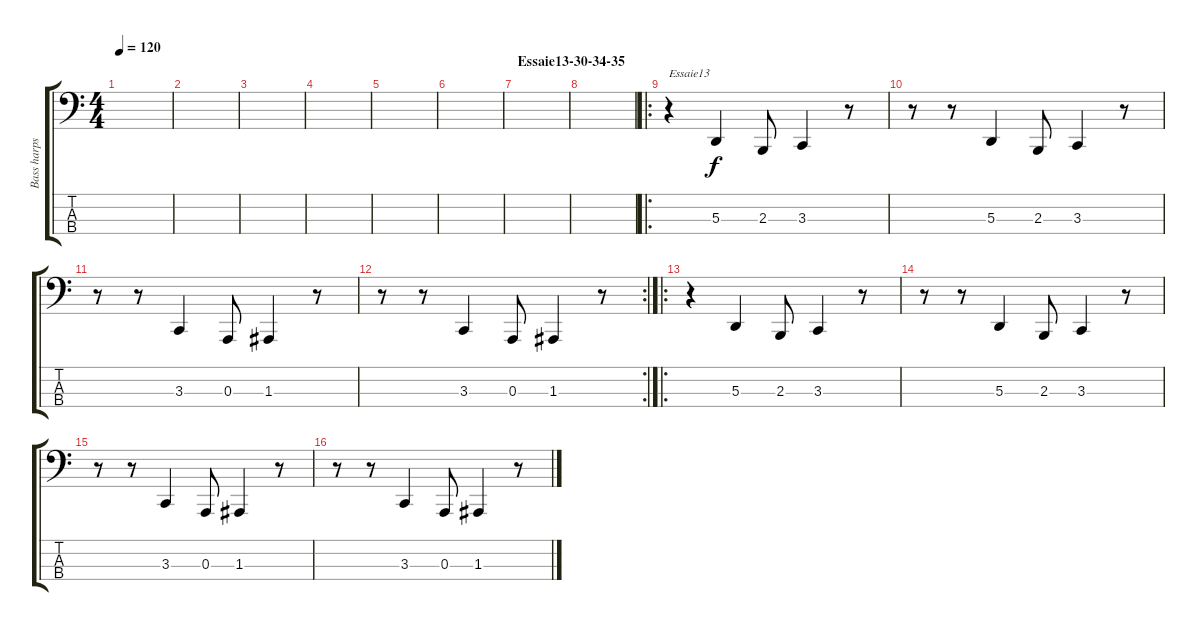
\track ("Bass harpsichord" "Bass harps") {instrument harpsichord}
\staff {score tabs}
\tuning (G2 D2 A1 E1) {hide}
\ts (4 4)
\tempo 120
\clef f4
\ks c
|
|
|
|
|
|
\section ("" "Essaie13-30-34-35")
|
|
\ro
r.4{txt "Essaie13"} 5.3.4 2.3.8 3.3.4 r.8 |
r.8 r.8 5.3.4 2.3.8 3.3.4 r.8 |
r.8 r.8 3.3.4 0.3.8 1.3.4 r.8 |
\rc 2
r.8 r.8 3.3.4 0.3.8 1.3.4 r.8 |
\ro
r.4 5.3.4 2.3.8 3.3.4 r.8 |
r.8 r.8 5.3.4 2.3.8 3.3.4 r.8 |
r.8 r.8 3.3.4 0.3.8 1.3.4 r.8 |
r.8 r.8 3.3.4 0.3.8 1.3.4 r.8
